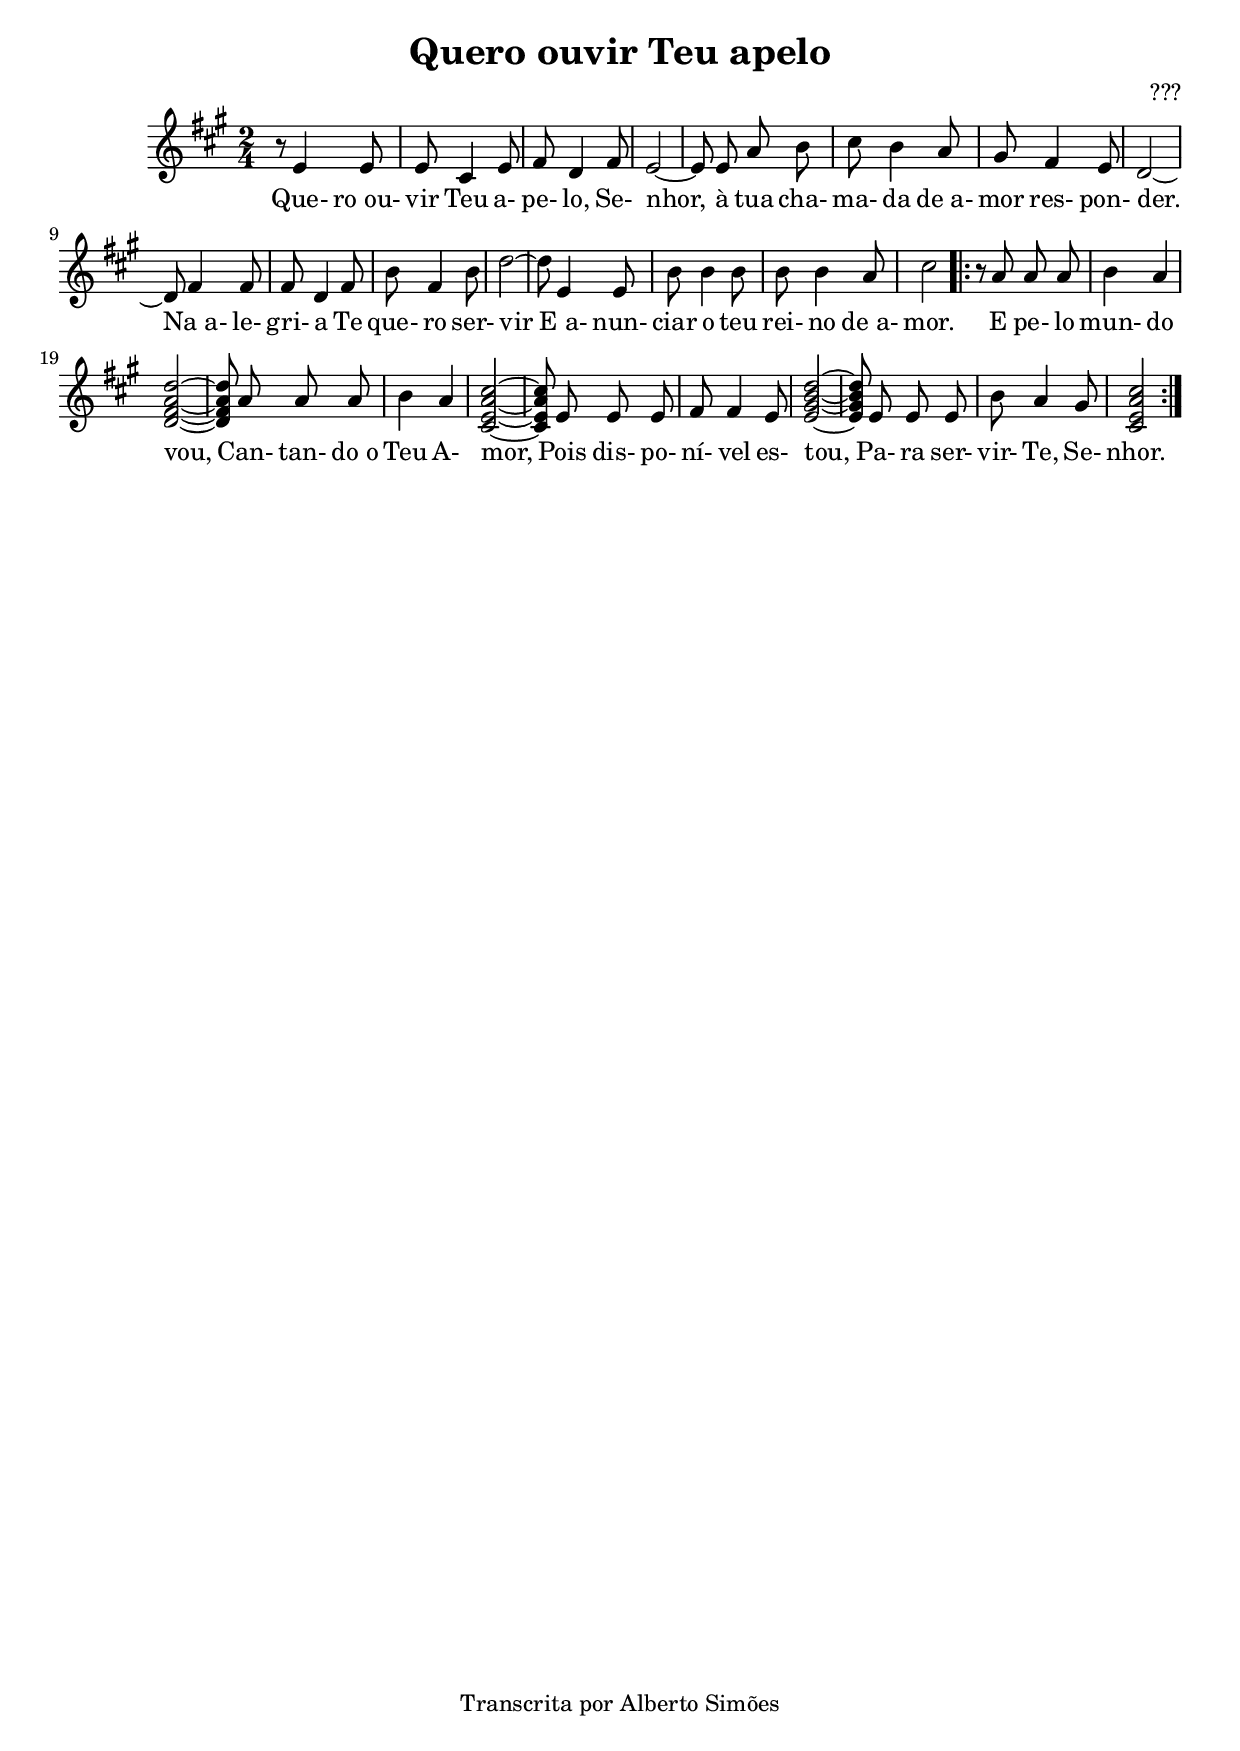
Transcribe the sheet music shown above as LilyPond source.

\version "2.14.0"

\header {
  title = "Quero ouvir Teu apelo"
  composer = "???"
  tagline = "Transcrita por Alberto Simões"

  ocasioes = "accaodegracas"
  seccao   = "accaodegracas"

}

melody = \relative c' {
  \time 2/4
  \key a \major
  \autoBeamOff
  r8 e4 e8 | e cis4 e8 | fis d4 fis8 | e2 ~ | e8 e a b | cis b4 a8 |
  gis8 fis4 e8 | d2 ~ | d8 fis4 fis8 | fis d4 fis8 | b fis4 b8 | d2~ | d8 e,4 e8 | 
  b'8 b4 b8 | b8 b4 a8 | cis2 
  \repeat volta 2 {
    r8 a8 a a | b4 a 
    <d, fis a d>2 ~ | <d fis a d>8 a' a a | b4 a |
    <cis, e a cis>2 ~ | <cis e a cis>8 e e e | fis fis4 e8 |
    <e gis b d>2 ~ | <e gis b d>8 e8 e e | b' a4 gis8 |
    <cis, e a cis>2
  }
}

text = \lyricmode {
  Que- ro_ou- vir Teu a- pe- lo, Se- nhor,
  à tua cha- ma- da de_a- mor res- pon- der.
  Na_a- le- gri- a Te que- ro ser- vir E_a- nun- ciar o teu rei- no de_a- mor.
  E pe- lo mun- do vou,
  Can- tan- do_o Teu A- mor,
  Pois dis- po- ní- vel es- tou,
  Pa- ra ser- vir- Te, Se- nhor.

}

\score {
  <<
    \new Voice = "mel" \melody    
    \new Lyrics \lyricsto mel \text
  >>
  \layout {
    \context {
      \Staff \RemoveEmptyStaves 
      \override VerticalAxisGroup #'remove-first = ##t
    }
  }
  \midi {
    \context {
      \Score
      tempoWholesPerMinute = #(ly:make-moment 90 4)
    }
  }
}


